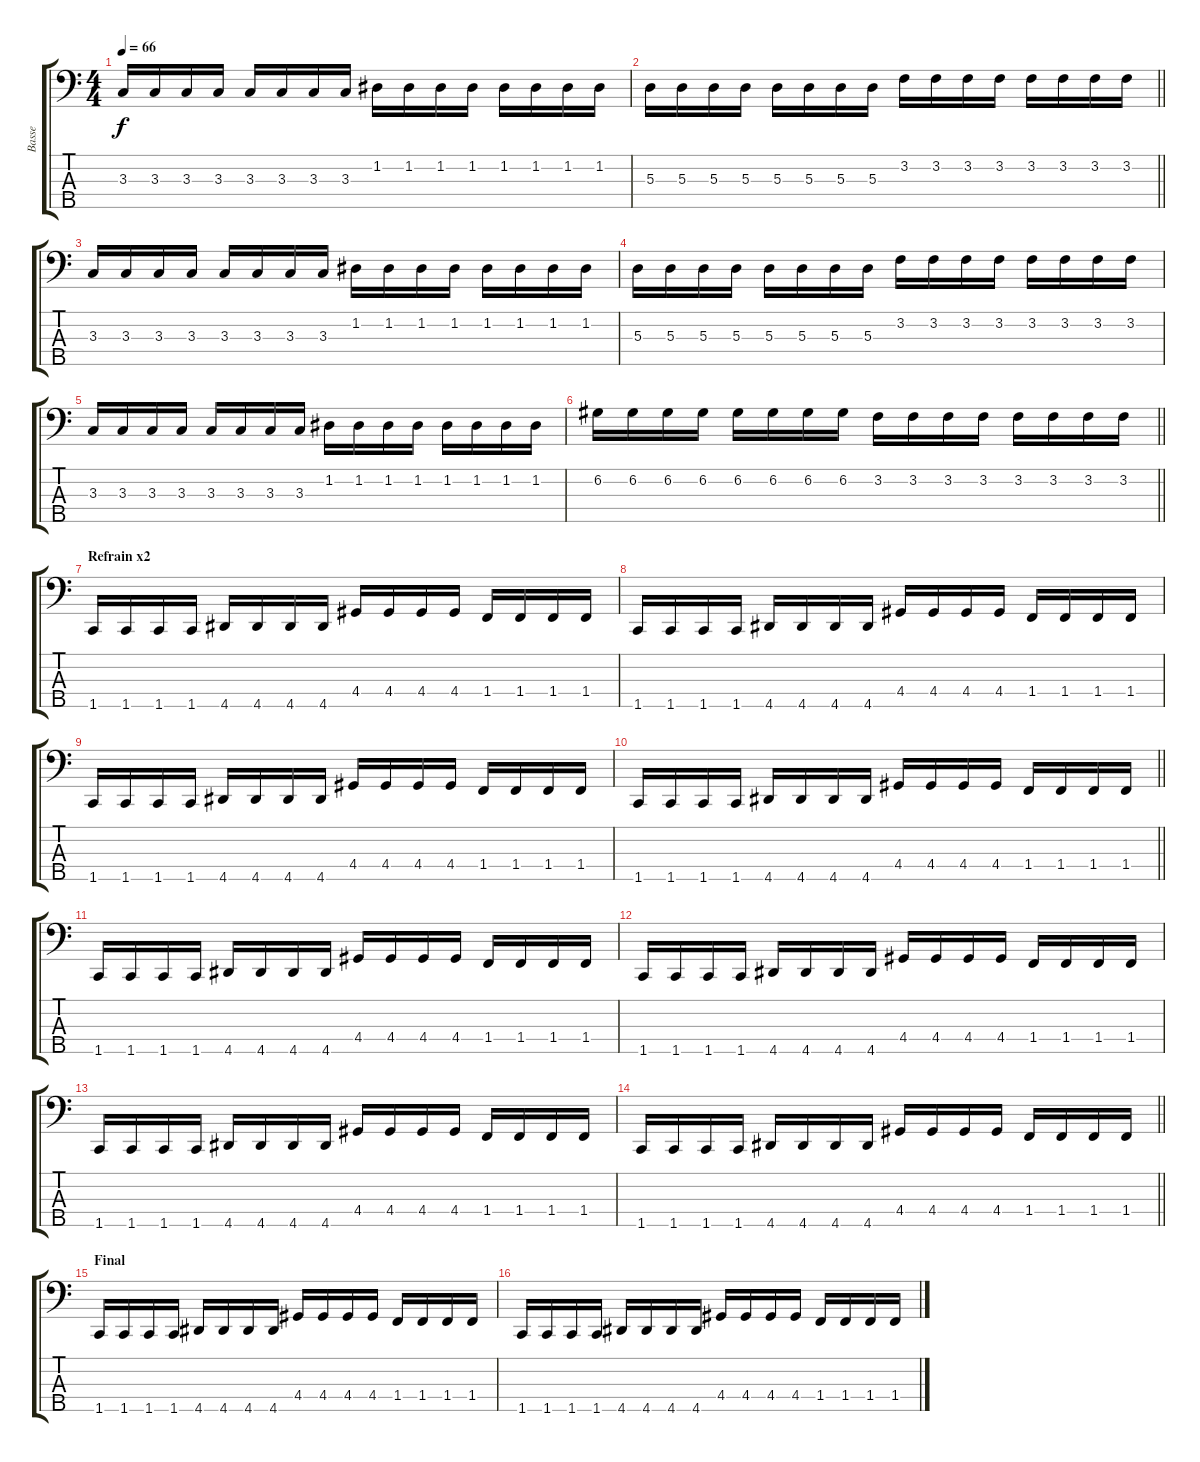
\track ("Basse" "Basse") {instrument electricbasspick}
\staff {score tabs}
\tuning (G2 D2 A1 E1 B0) {hide}
\ts (4 4)
\tempo 66
\clef f4
\ks c
3.3.16{dy f} 3.3.16 3.3.16 3.3.16 3.3.16 3.3.16 3.3.16 3.3.16 1.2.16 1.2.16 1.2.16 1.2.16 1.2.16 1.2.16 1.2.16 1.2.16 |
\barLineRight lightlight
5.3.16 5.3.16 5.3.16 5.3.16 5.3.16 5.3.16 5.3.16 5.3.16 3.2.16 3.2.16 3.2.16 3.2.16 3.2.16 3.2.16 3.2.16 3.2.16 |
3.3.16 3.3.16 3.3.16 3.3.16 3.3.16 3.3.16 3.3.16 3.3.16 1.2.16 1.2.16 1.2.16 1.2.16 1.2.16 1.2.16 1.2.16 1.2.16 |
5.3.16 5.3.16 5.3.16 5.3.16 5.3.16 5.3.16 5.3.16 5.3.16 3.2.16 3.2.16 3.2.16 3.2.16 3.2.16 3.2.16 3.2.16 3.2.16 |
3.3.16 3.3.16 3.3.16 3.3.16 3.3.16 3.3.16 3.3.16 3.3.16 1.2.16 1.2.16 1.2.16 1.2.16 1.2.16 1.2.16 1.2.16 1.2.16 |
\barLineRight lightlight
6.2.16 6.2.16 6.2.16 6.2.16 6.2.16 6.2.16 6.2.16 6.2.16 3.2.16 3.2.16 3.2.16 3.2.16 3.2.16 3.2.16 3.2.16 3.2.16 |
\section ("" "Refrain x2")
1.5.16 1.5.16 1.5.16 1.5.16 4.5.16 4.5.16 4.5.16 4.5.16 4.4.16 4.4.16 4.4.16 4.4.16 1.4.16 1.4.16 1.4.16 1.4.16 |
1.5.16 1.5.16 1.5.16 1.5.16 4.5.16 4.5.16 4.5.16 4.5.16 4.4.16 4.4.16 4.4.16 4.4.16 1.4.16 1.4.16 1.4.16 1.4.16 |
1.5.16 1.5.16 1.5.16 1.5.16 4.5.16 4.5.16 4.5.16 4.5.16 4.4.16 4.4.16 4.4.16 4.4.16 1.4.16 1.4.16 1.4.16 1.4.16 |
\barLineRight lightlight
1.5.16 1.5.16 1.5.16 1.5.16 4.5.16 4.5.16 4.5.16 4.5.16 4.4.16 4.4.16 4.4.16 4.4.16 1.4.16 1.4.16 1.4.16 1.4.16 |
1.5.16 1.5.16 1.5.16 1.5.16 4.5.16 4.5.16 4.5.16 4.5.16 4.4.16 4.4.16 4.4.16 4.4.16 1.4.16 1.4.16 1.4.16 1.4.16 |
1.5.16 1.5.16 1.5.16 1.5.16 4.5.16 4.5.16 4.5.16 4.5.16 4.4.16 4.4.16 4.4.16 4.4.16 1.4.16 1.4.16 1.4.16 1.4.16 |
1.5.16 1.5.16 1.5.16 1.5.16 4.5.16 4.5.16 4.5.16 4.5.16 4.4.16 4.4.16 4.4.16 4.4.16 1.4.16 1.4.16 1.4.16 1.4.16 |
\barLineRight lightlight
1.5.16 1.5.16 1.5.16 1.5.16 4.5.16 4.5.16 4.5.16 4.5.16 4.4.16 4.4.16 4.4.16 4.4.16 1.4.16 1.4.16 1.4.16 1.4.16 |
\section ("" "Final")
1.5.16 1.5.16 1.5.16 1.5.16 4.5.16 4.5.16 4.5.16 4.5.16 4.4.16 4.4.16 4.4.16 4.4.16 1.4.16 1.4.16 1.4.16 1.4.16 |
1.5.16 1.5.16 1.5.16 1.5.16 4.5.16 4.5.16 4.5.16 4.5.16 4.4.16 4.4.16 4.4.16 4.4.16 1.4.16 1.4.16 1.4.16 1.4.16
